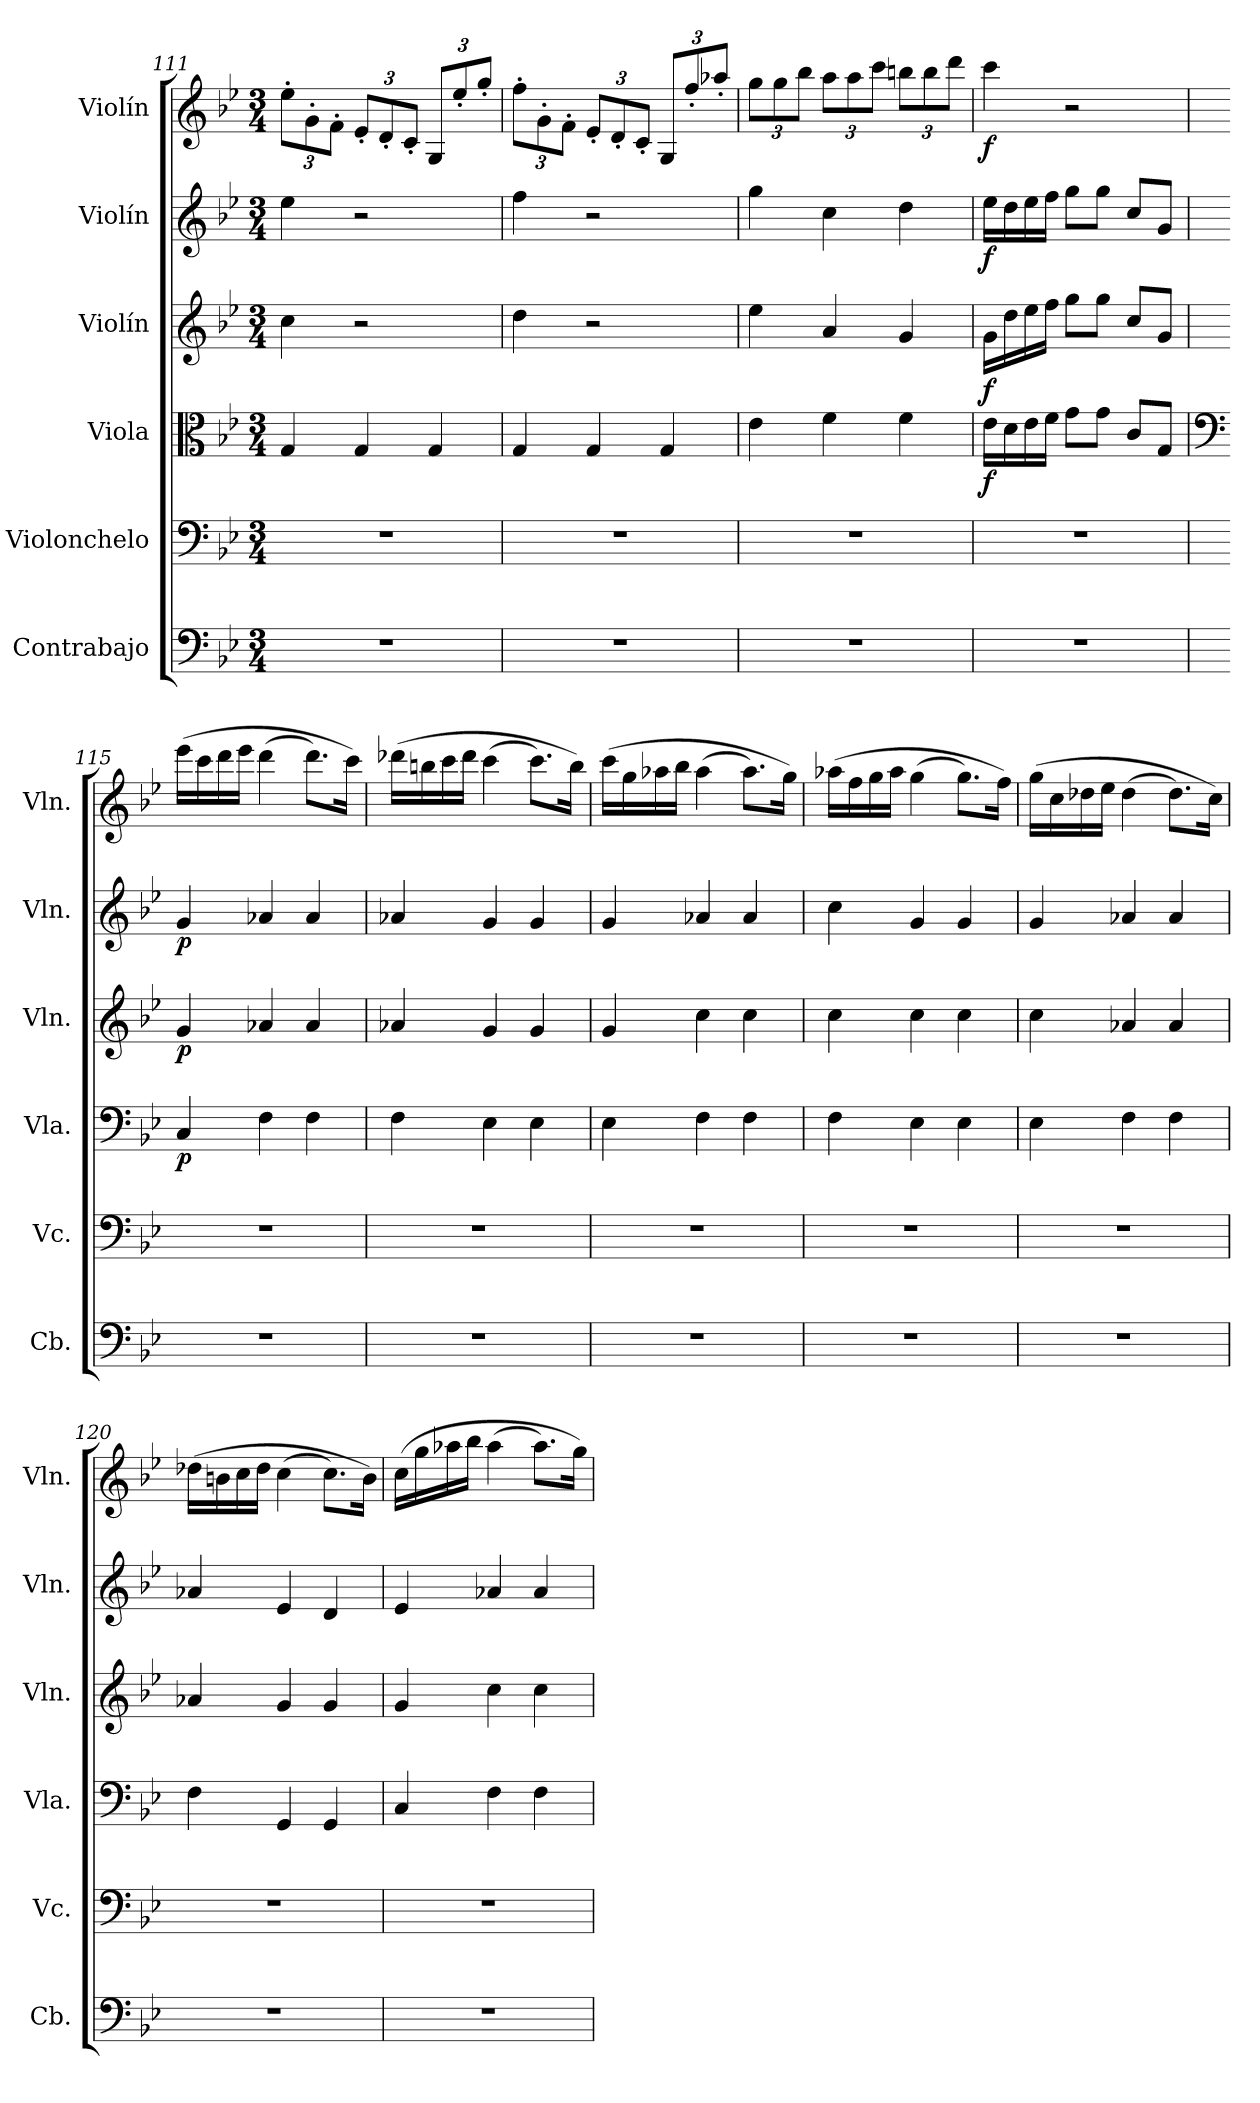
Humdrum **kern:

**kern	**kern	**kern	**dynam	**kern	**dynam	**kern	**dynam	**kern	**dynam
*part6	*part5	*part4	*part4	*part3	*part3	*part2	*part2	*part1	*part1
*staff6	*staff5	*staff4	*staff4	*staff3	*staff3	*staff2	*staff2	*staff1	*staff1
*I"Contrabajo	*I"Violonchelo	*I"Viola	*	*I"Violín	*	*I"Violín	*	*I"Violín	*
*I'Cb.	*I'Vc.	*I'Vla.	*	*I'Vln.	*	*I'Vln.	*	*I'Vln.	*
*clefF4	*clefF4	*clefC3	*	*clefG2	*	*clefG2	*	*clefG2	*
*ITrd7c12	*	*	*	*	*	*	*	*	*
*k[b-e-]	*k[b-e-]	*k[b-e-]	*	*k[b-e-]	*	*k[b-e-]	*	*k[b-e-]	*
*M3/4	*M3/4	*M3/4	*	*M3/4	*	*M3/4	*	*M3/4	*
*	*	*	*	*	*	*	*	*Xbrackettup	*
=111	=111	=111	=111	=111	=111	=111	=111	=111	=111
2.r	2.r	4G/	.	4cc\	.	4ee-\	.	12ee-'\L	.
.	.	.	.	.	.	.	.	12g'\	.
.	.	.	.	.	.	.	.	12f'\J	.
.	.	4G/	.	2r	.	2r	.	12e-'/L	.
.	.	.	.	.	.	.	.	12d'/	.
.	.	.	.	.	.	.	.	12c'/J	.
.	.	4G/	.	.	.	.	.	12G/L	.
.	.	.	.	.	.	.	.	12ee-'/	.
.	.	.	.	.	.	.	.	12gg'/J	.
=112	=112	=112	=112	=112	=112	=112	=112	=112	=112
2.r	2.r	4G/	.	4dd\	.	4ff\	.	12ff'\L	.
.	.	.	.	.	.	.	.	12g'\	.
.	.	.	.	.	.	.	.	12f'\J	.
.	.	4G/	.	2r	.	2r	.	12e-'/L	.
.	.	.	.	.	.	.	.	12d'/	.
.	.	.	.	.	.	.	.	12c'/J	.
.	.	4G/	.	.	.	.	.	12G/L	.
.	.	.	.	.	.	.	.	12ff'/	.
.	.	.	.	.	.	.	.	12aa-X'/J	.
!!LO:PB:g=z
=113	=113	=113	=113	=113	=113	=113	=113	=113	=113
2.r	2.r	4e-\	.	4ee-\	.	4gg\	.	12gg\L	.
.	.	.	.	.	.	.	.	12gg\	.
.	.	.	.	.	.	.	.	12bb-\J	.
.	.	4f\	.	4a/	.	4cc\	.	12aa\L	.
.	.	.	.	.	.	.	.	12aa\	.
.	.	.	.	.	.	.	.	12ccc\J	.
.	.	4f\	.	4g/	.	4dd\	.	12bbn\L	.
.	.	.	.	.	.	.	.	12bb\	.
.	.	.	.	.	.	.	.	12ddd\J	.
=114	=114	=114	=114	=114	=114	=114	=114	=114	=114
!	!	!	!LO:DY:b	!	!LO:DY:b	!	!LO:DY:b	!	!LO:DY:b
2.r	2.r	16e-\LL	f	16g\LL	f	16ee-\LL	f	4ccc\	f
.	.	16d\	.	16dd\	.	16dd\	.	.	.
.	.	16e-\	.	16ee-\	.	16ee-\	.	.	.
.	.	16f\JJ	.	16ff\JJ	.	16ff\JJ	.	.	.
.	.	8g\L	.	8gg\L	.	8gg\L	.	2r	.
.	.	8g\J	.	8gg\J	.	8gg\J	.	.	.
.	.	8c/L	.	8cc/L	.	8cc/L	.	.	.
.	.	8G/J	.	8g/J	.	8g/J	.	.	.
=115	=115	=115	=115	=115	=115	=115	=115	=115	=115
*	*	*clefF4	*	*	*	*	*	*	*
!	!	!	!LO:DY:b	!	!LO:DY:b	!	!LO:DY:b	!	!
2.r	2.r	4C/	p	4g/	p	4g/	p	(>16eee-\LL	.
.	.	.	.	.	.	.	.	16ccc\	.
.	.	.	.	.	.	.	.	16ddd\	.
.	.	.	.	.	.	.	.	16eee-\JJ	.
.	.	4F\	.	4a-X/	.	4a-X/	.	(>4ddd\	.
.	.	4F\	.	4a-/	.	4a-/	.	8.ddd\L)	.
.	.	.	.	.	.	.	.	16ccc\Jk)	.
=116	=116	=116	=116	=116	=116	=116	=116	=116	=116
2.r	2.r	4F\	.	4a-X/	.	4a-X/	.	(>16ddd-X\LL	.
.	.	.	.	.	.	.	.	16bbn\	.
.	.	.	.	.	.	.	.	16ccc\	.
.	.	.	.	.	.	.	.	16ddd-\JJ	.
.	.	4E-\	.	4g/	.	4g/	.	(>4ccc\	.
.	.	4E-\	.	4g/	.	4g/	.	8.ccc\L)	.
.	.	.	.	.	.	.	.	16bb\Jk)	.
!!LO:LB:g=z
=117	=117	=117	=117	=117	=117	=117	=117	=117	=117
2.r	2.r	4E-\	.	4g/	.	4g/	.	(>16ccc\LL	.
.	.	.	.	.	.	.	.	16gg\	.
.	.	.	.	.	.	.	.	16aa-X\	.
.	.	.	.	.	.	.	.	16bb-\JJ	.
.	.	4F\	.	4cc\	.	4a-X/	.	(>4aa-\	.
.	.	4F\	.	4cc\	.	4a-/	.	8.aa-\L)	.
.	.	.	.	.	.	.	.	16gg\Jk)	.
=118	=118	=118	=118	=118	=118	=118	=118	=118	=118
2.r	2.r	4F\	.	4cc\	.	4cc\	.	(>16aa-X\LL	.
.	.	.	.	.	.	.	.	16ff\	.
.	.	.	.	.	.	.	.	16gg\	.
.	.	.	.	.	.	.	.	16aa-\JJ	.
.	.	4E-\	.	4cc\	.	4g/	.	(>4gg\	.
.	.	4E-\	.	4cc\	.	4g/	.	8.gg\L)	.
.	.	.	.	.	.	.	.	16ff\Jk)	.
=119	=119	=119	=119	=119	=119	=119	=119	=119	=119
2.r	2.r	4E-\	.	4cc\	.	4g/	.	(>16gg\LL	.
.	.	.	.	.	.	.	.	16cc\	.
.	.	.	.	.	.	.	.	16dd-X\	.
.	.	.	.	.	.	.	.	16ee-\JJ	.
.	.	4F\	.	4a-X/	.	4a-X/	.	(>4dd-\	.
.	.	4F\	.	4a-/	.	4a-/	.	8.dd-\L)	.
.	.	.	.	.	.	.	.	16cc\Jk)	.
=120	=120	=120	=120	=120	=120	=120	=120	=120	=120
2.r	2.r	4F\	.	4a-X/	.	4a-X/	.	(>16dd-X\LL	.
.	.	.	.	.	.	.	.	16bn\	.
.	.	.	.	.	.	.	.	16cc\	.
.	.	.	.	.	.	.	.	16dd-\JJ	.
.	.	4GG/	.	4g/	.	4e-/	.	(>4cc\	.
.	.	4GG/	.	4g/	.	4d/	.	8.cc\L)	.
.	.	.	.	.	.	.	.	16b\Jk)	.
=121	=121	=121	=121	=121	=121	=121	=121	=121	=121
2.r	2.r	4C/	.	4g/	.	4e-/	.	(>16cc\LL	.
.	.	.	.	.	.	.	.	16gg\	.
.	.	.	.	.	.	.	.	16aa-X\	.
.	.	.	.	.	.	.	.	16bb-\JJ	.
.	.	4F\	.	4cc\	.	4a-X/	.	(>4aa-\	.
.	.	4F\	.	4cc\	.	4a-/	.	8.aa-\L)	.
.	.	.	.	.	.	.	.	16gg\Jk)	.
=	=	=	=	=	=	=	=	=	=
*-	*-	*-	*-	*-	*-	*-	*-	*-	*-
